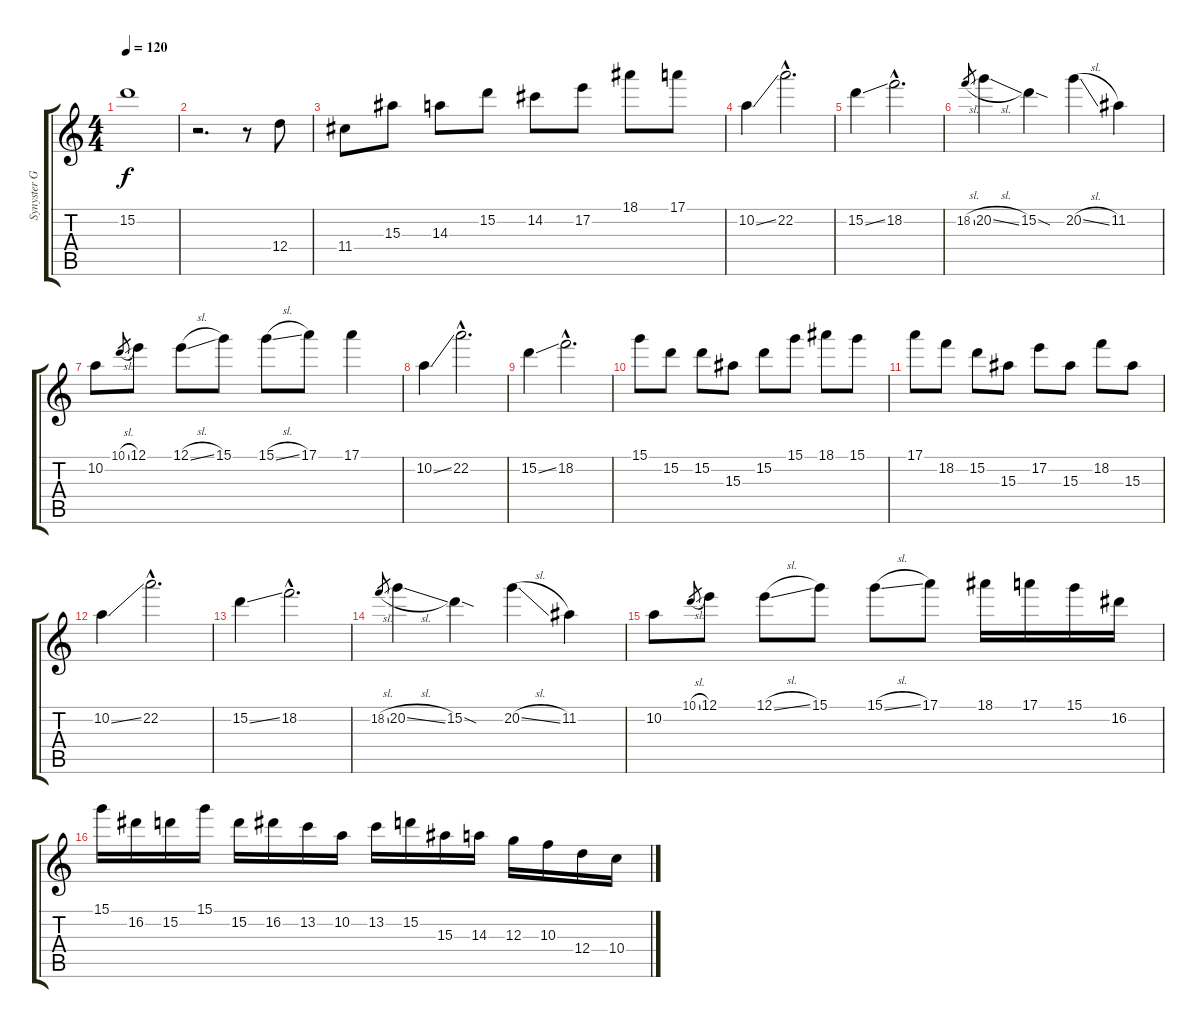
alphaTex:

\track ("Synyster Gates (Lead)" "Synyster G") {instrument overdrivenguitar}
\staff {score tabs}
\tuning (E4 B3 G3 D3 A2 D2) {hide}
\ts (4 4)
\tempo 120
\clef g2
\ks c
15.2{t}.1{dy f} |
r.2{d volume 15} r.8 12.4.8 |
11.4.8 15.3.8 14.3.8 15.2.8 14.2.8 17.2.8 18.1.8 17.1.8 |
10.2{ss}.4 22.2{hac}.2{d} |
15.2{ss}.4 18.2{hac}.2{d} |
18.2{sl}.8{gr} 20.2{sl}.4 15.2{sod}.4 20.2{sl}.4 11.2.4 |
10.2.8 10.1{sl}.8{gr} 12.1.8 12.1{sl}.8 15.1.8 15.1{sl}.8 17.1.8 17.1.4 |
10.2{ss}.4 22.2{hac}.2{d} |
15.2{ss}.4 18.2{hac}.2{d} |
15.1.8 15.2.8 15.2.8 15.3.8 15.2.8 15.1.8 18.1.8 15.1.8 |
17.1.8 18.2.8 15.2.8 15.3.8 17.2.8 15.3.8 18.2.8 15.3.8 |
10.2{ss}.4 22.2{hac}.2{d} |
15.2{ss}.4 18.2{hac}.2{d} |
18.2{sl}.8{gr} 20.2{sl}.4 15.2{sod}.4 20.2{sl}.4 11.2.4 |
10.2.8 10.1{sl}.8{gr} 12.1.8 12.1{sl}.8 15.1.8 15.1{sl}.8 17.1.8 18.1.16 17.1.16 15.1.16 16.2.16 |
15.1.16 16.2.16 15.2.16 15.1.16 15.2.16 16.2.16 13.2.16 10.2.16 13.2.16 15.2.16 15.3.16 14.3.16 12.3.16 10.3.16 12.4.16 10.4.16
